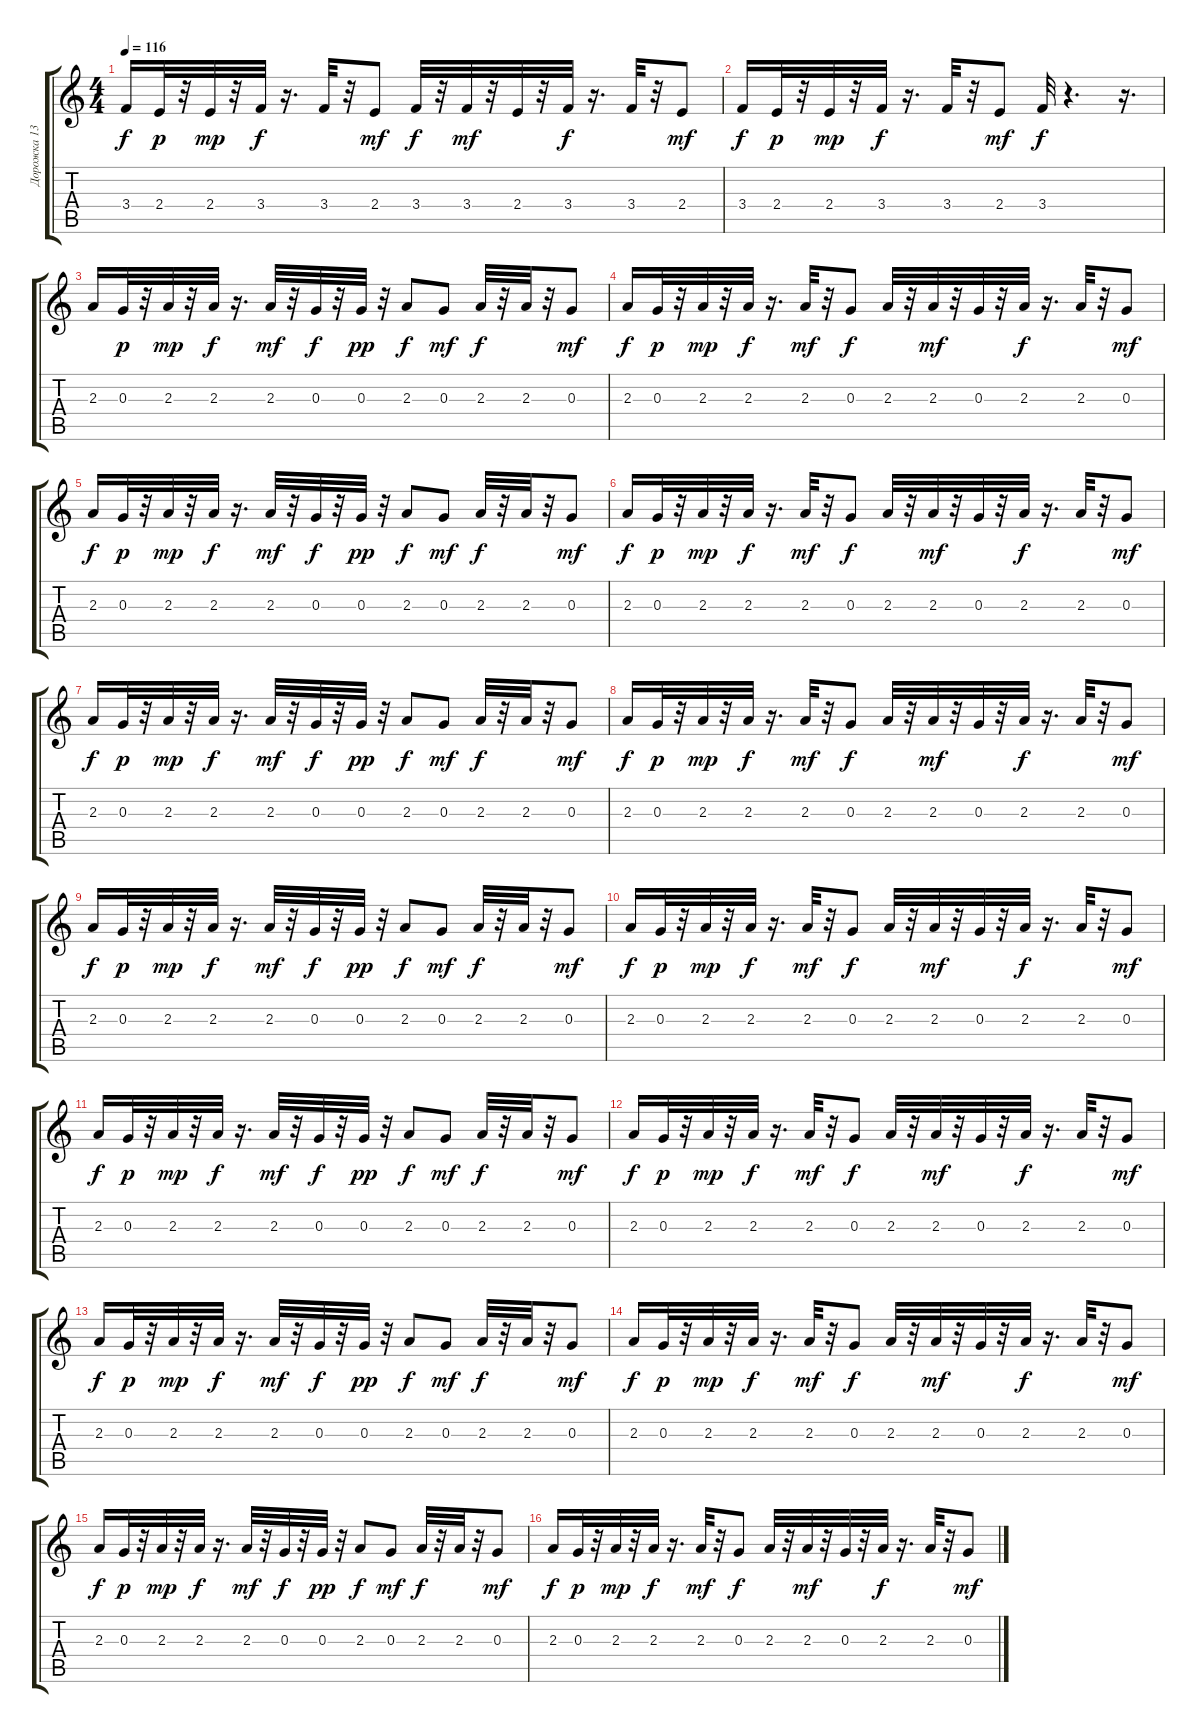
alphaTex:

\track ("Дорожка 13" "Дорожка 13") {instrument electricguitarmuted}
\staff {score tabs}
\tuning (E4 B3 G3 D3 A2 E2) {hide}
\ts (4 4)
\tempo 116
\clef g2
\ks c
3.4.16{dy f} 2.4.32{dy p} r.32 2.4.32{dy mp} r.32 3.4.32{dy f} r.16{d} 3.4.32 r.32 2.4.8{dy mf} 3.4.32{dy f} r.32 3.4.32{dy mf} r.32 2.4.32 r.32 3.4.32{dy f} r.16{d} 3.4.32 r.32 2.4.8{dy mf} |
3.4.16{dy f} 2.4.32{dy p} r.32 2.4.32{dy mp} r.32 3.4.32{dy f} r.16{d} 3.4.32 r.32 2.4.8{dy mf} 3.4.32{dy f} r.4{d} r.16{d} |
2.3.16{instrument electricguitarclean} 0.3.32{dy p} r.32 2.3.32{dy mp} r.32 2.3.32{dy f} r.16{d} 2.3.32{dy mf} r.32 0.3.32{dy f} r.32 0.3.32{dy pp} r.32 2.3.8{dy f} 0.3.8{dy mf} 2.3.32{dy f} r.32 2.3.32 r.32 0.3.8{dy mf} |
2.3.16{dy f} 0.3.32{dy p} r.32 2.3.32{dy mp} r.32 2.3.32{dy f} r.16{d} 2.3.32{dy mf} r.32 0.3.8{dy f} 2.3.32 r.32 2.3.32{dy mf} r.32 0.3.32 r.32 2.3.32{dy f} r.16{d} 2.3.32 r.32 0.3.8{dy mf} |
2.3.16{dy f} 0.3.32{dy p} r.32 2.3.32{dy mp} r.32 2.3.32{dy f} r.16{d} 2.3.32{dy mf} r.32 0.3.32{dy f} r.32 0.3.32{dy pp} r.32 2.3.8{dy f} 0.3.8{dy mf} 2.3.32{dy f} r.32 2.3.32 r.32 0.3.8{dy mf} |
2.3.16{dy f} 0.3.32{dy p} r.32 2.3.32{dy mp} r.32 2.3.32{dy f} r.16{d} 2.3.32{dy mf} r.32 0.3.8{dy f} 2.3.32 r.32 2.3.32{dy mf} r.32 0.3.32 r.32 2.3.32{dy f} r.16{d} 2.3.32 r.32 0.3.8{dy mf} |
2.3.16{dy f} 0.3.32{dy p} r.32 2.3.32{dy mp} r.32 2.3.32{dy f} r.16{d} 2.3.32{dy mf} r.32 0.3.32{dy f} r.32 0.3.32{dy pp} r.32 2.3.8{dy f} 0.3.8{dy mf} 2.3.32{dy f} r.32 2.3.32 r.32 0.3.8{dy mf} |
2.3.16{dy f} 0.3.32{dy p} r.32 2.3.32{dy mp} r.32 2.3.32{dy f} r.16{d} 2.3.32{dy mf} r.32 0.3.8{dy f} 2.3.32 r.32 2.3.32{dy mf} r.32 0.3.32 r.32 2.3.32{dy f} r.16{d} 2.3.32 r.32 0.3.8{dy mf} |
2.3.16{dy f} 0.3.32{dy p} r.32 2.3.32{dy mp} r.32 2.3.32{dy f} r.16{d} 2.3.32{dy mf} r.32 0.3.32{dy f} r.32 0.3.32{dy pp} r.32 2.3.8{dy f} 0.3.8{dy mf} 2.3.32{dy f} r.32 2.3.32 r.32 0.3.8{dy mf} |
2.3.16{dy f} 0.3.32{dy p} r.32 2.3.32{dy mp} r.32 2.3.32{dy f} r.16{d} 2.3.32{dy mf} r.32 0.3.8{dy f} 2.3.32 r.32 2.3.32{dy mf} r.32 0.3.32 r.32 2.3.32{dy f} r.16{d} 2.3.32 r.32 0.3.8{dy mf} |
2.3.16{dy f} 0.3.32{dy p} r.32 2.3.32{dy mp} r.32 2.3.32{dy f} r.16{d} 2.3.32{dy mf} r.32 0.3.32{dy f} r.32 0.3.32{dy pp} r.32 2.3.8{dy f} 0.3.8{dy mf} 2.3.32{dy f} r.32 2.3.32 r.32 0.3.8{dy mf} |
2.3.16{dy f} 0.3.32{dy p} r.32 2.3.32{dy mp} r.32 2.3.32{dy f} r.16{d} 2.3.32{dy mf} r.32 0.3.8{dy f} 2.3.32 r.32 2.3.32{dy mf} r.32 0.3.32 r.32 2.3.32{dy f} r.16{d} 2.3.32 r.32 0.3.8{dy mf} |
2.3.16{dy f} 0.3.32{dy p} r.32 2.3.32{dy mp} r.32 2.3.32{dy f} r.16{d} 2.3.32{dy mf} r.32 0.3.32{dy f} r.32 0.3.32{dy pp} r.32 2.3.8{dy f} 0.3.8{dy mf} 2.3.32{dy f} r.32 2.3.32 r.32 0.3.8{dy mf} |
2.3.16{dy f} 0.3.32{dy p} r.32 2.3.32{dy mp} r.32 2.3.32{dy f} r.16{d} 2.3.32{dy mf} r.32 0.3.8{dy f} 2.3.32 r.32 2.3.32{dy mf} r.32 0.3.32 r.32 2.3.32{dy f} r.16{d} 2.3.32 r.32 0.3.8{dy mf} |
2.3.16{dy f} 0.3.32{dy p} r.32 2.3.32{dy mp} r.32 2.3.32{dy f} r.16{d} 2.3.32{dy mf} r.32 0.3.32{dy f} r.32 0.3.32{dy pp} r.32 2.3.8{dy f} 0.3.8{dy mf} 2.3.32{dy f} r.32 2.3.32 r.32 0.3.8{dy mf} |
2.3.16{dy f} 0.3.32{dy p} r.32 2.3.32{dy mp} r.32 2.3.32{dy f} r.16{d} 2.3.32{dy mf} r.32 0.3.8{dy f} 2.3.32 r.32 2.3.32{dy mf} r.32 0.3.32 r.32 2.3.32{dy f} r.16{d} 2.3.32 r.32 0.3.8{dy mf}
